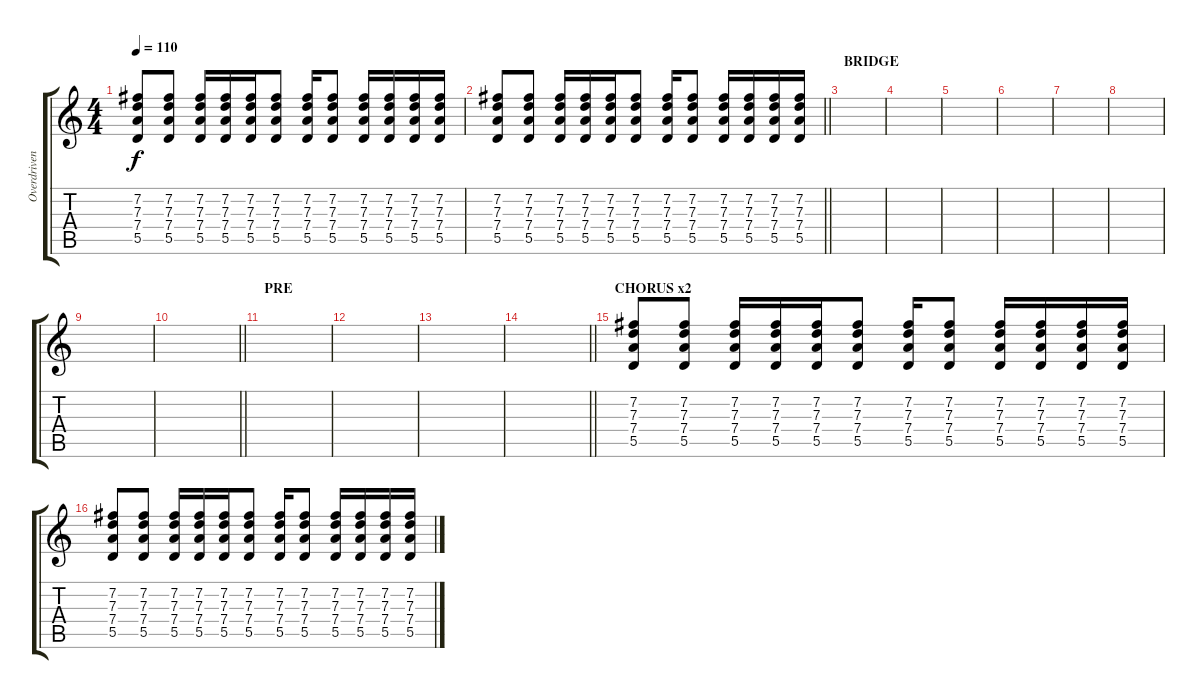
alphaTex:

\track ("Overdriven" "Overdriven") {instrument electricguitarclean}
\staff {score tabs}
\tuning (E4 B3 G3 D3 A2 E2) {hide}
\ts (4 4)
\tempo 110
\clef g2
\ks c
(7.2 7.3 7.4 5.5).8{dy f} (7.2 7.3 7.4 5.5).8 (7.2 7.3 7.4 5.5).16 (7.2 7.3 7.4 5.5).16 (7.2 7.3 7.4 5.5).16 (7.2 7.3 7.4 5.5).8 (7.2 7.3 7.4 5.5).16 (7.2 7.3 7.4 5.5).8 (7.2 7.3 7.4 5.5).16 (7.2 7.3 7.4 5.5).16 (7.2 7.3 7.4 5.5).16 (7.2 7.3 7.4 5.5).16 |
\barLineRight lightlight
(7.2 7.3 7.4 5.5).8 (7.2 7.3 7.4 5.5).8 (7.2 7.3 7.4 5.5).16 (7.2 7.3 7.4 5.5).16 (7.2 7.3 7.4 5.5).16 (7.2 7.3 7.4 5.5).8 (7.2 7.3 7.4 5.5).16 (7.2 7.3 7.4 5.5).8 (7.2 7.3 7.4 5.5).16 (7.2 7.3 7.4 5.5).16 (7.2 7.3 7.4 5.5).16 (7.2 7.3 7.4 5.5).16 |
\section ("" "BRIDGE")
|
|
|
|
|
|
|
\barLineRight lightlight
|
\section ("" "PRE")
|
|
|
\barLineRight lightlight
|
\section ("" "CHORUS x2")
(7.2 7.3 7.4 5.5).8{volume 16 balance 8} (7.2 7.3 7.4 5.5).8 (7.2 7.3 7.4 5.5).16 (7.2 7.3 7.4 5.5).16 (7.2 7.3 7.4 5.5).16 (7.2 7.3 7.4 5.5).8 (7.2 7.3 7.4 5.5).16 (7.2 7.3 7.4 5.5).8 (7.2 7.3 7.4 5.5).16 (7.2 7.3 7.4 5.5).16 (7.2 7.3 7.4 5.5).16 (7.2 7.3 7.4 5.5).16 |
(7.2 7.3 7.4 5.5).8 (7.2 7.3 7.4 5.5).8 (7.2 7.3 7.4 5.5).16 (7.2 7.3 7.4 5.5).16 (7.2 7.3 7.4 5.5).16 (7.2 7.3 7.4 5.5).8 (7.2 7.3 7.4 5.5).16 (7.2 7.3 7.4 5.5).8 (7.2 7.3 7.4 5.5).16 (7.2 7.3 7.4 5.5).16 (7.2 7.3 7.4 5.5).16 (7.2 7.3 7.4 5.5).16
